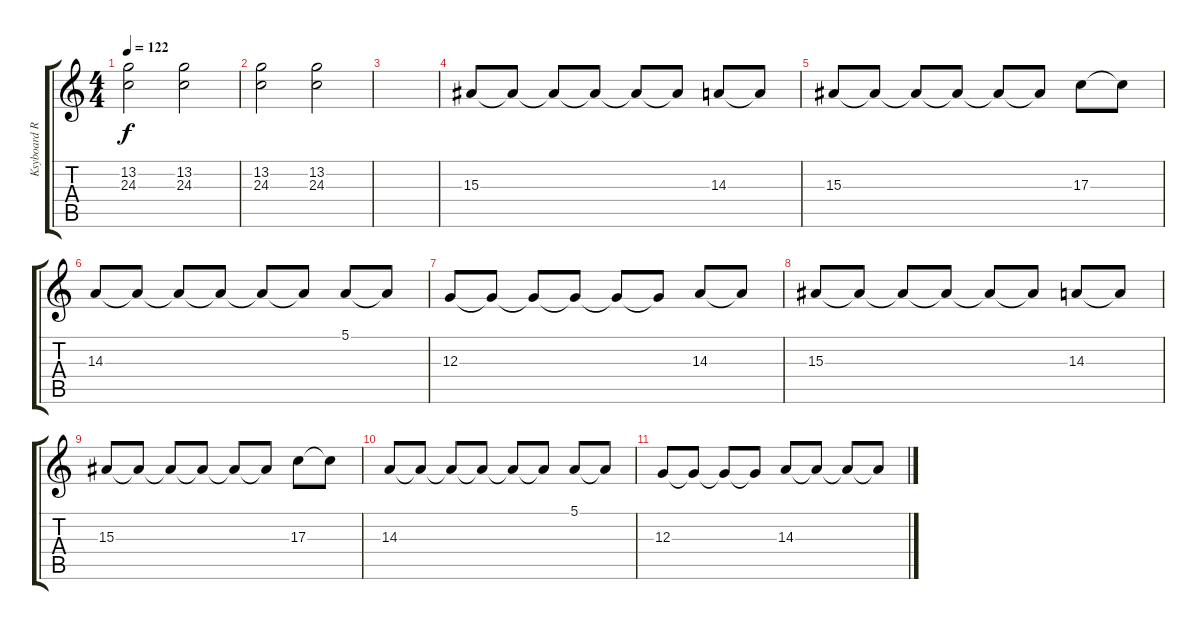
\track ("Ksyboard R" "Ksyboard R") {instrument acousticgrandpiano}
\staff {score tabs}
\tuning (E4 B3 G3 D3 A2 E2) {hide}
\ts (4 4)
\tempo 122
\clef g2
\ks c
(13.2 24.3).2{dy f} (13.2 24.3).2 |
(13.2 24.3).2 (13.2 24.3).2 |
|
15.3.8{volume 9} 15.3{t}.8 15.3{t}.8 15.3{t}.8 15.3{t}.8 15.3{t}.8 14.3.8 14.3{t}.8 |
15.3.8 15.3{t}.8 15.3{t}.8 15.3{t}.8 15.3{t}.8 15.3{t}.8 17.3.8 17.3{t}.8 |
14.3.8 14.3{t}.8 14.3{t}.8 14.3{t}.8 14.3{t}.8 14.3{t}.8 5.1.8 5.1{t}.8 |
12.3.8 12.3{t}.8 12.3{t}.8 12.3{t}.8 12.3{t}.8 12.3{t}.8 14.3.8 14.3{t}.8 |
15.3.8 15.3{t}.8 15.3{t}.8 15.3{t}.8 15.3{t}.8 15.3{t}.8 14.3.8 14.3{t}.8 |
15.3.8 15.3{t}.8 15.3{t}.8 15.3{t}.8 15.3{t}.8 15.3{t}.8 17.3.8 17.3{t}.8 |
14.3.8 14.3{t}.8 14.3{t}.8 14.3{t}.8 14.3{t}.8 14.3{t}.8 5.1.8 5.1{t}.8 |
12.3.8 12.3{t}.8 12.3{t}.8 12.3{t}.8 14.3.8 14.3{t}.8 14.3{t}.8 14.3{t}.8
